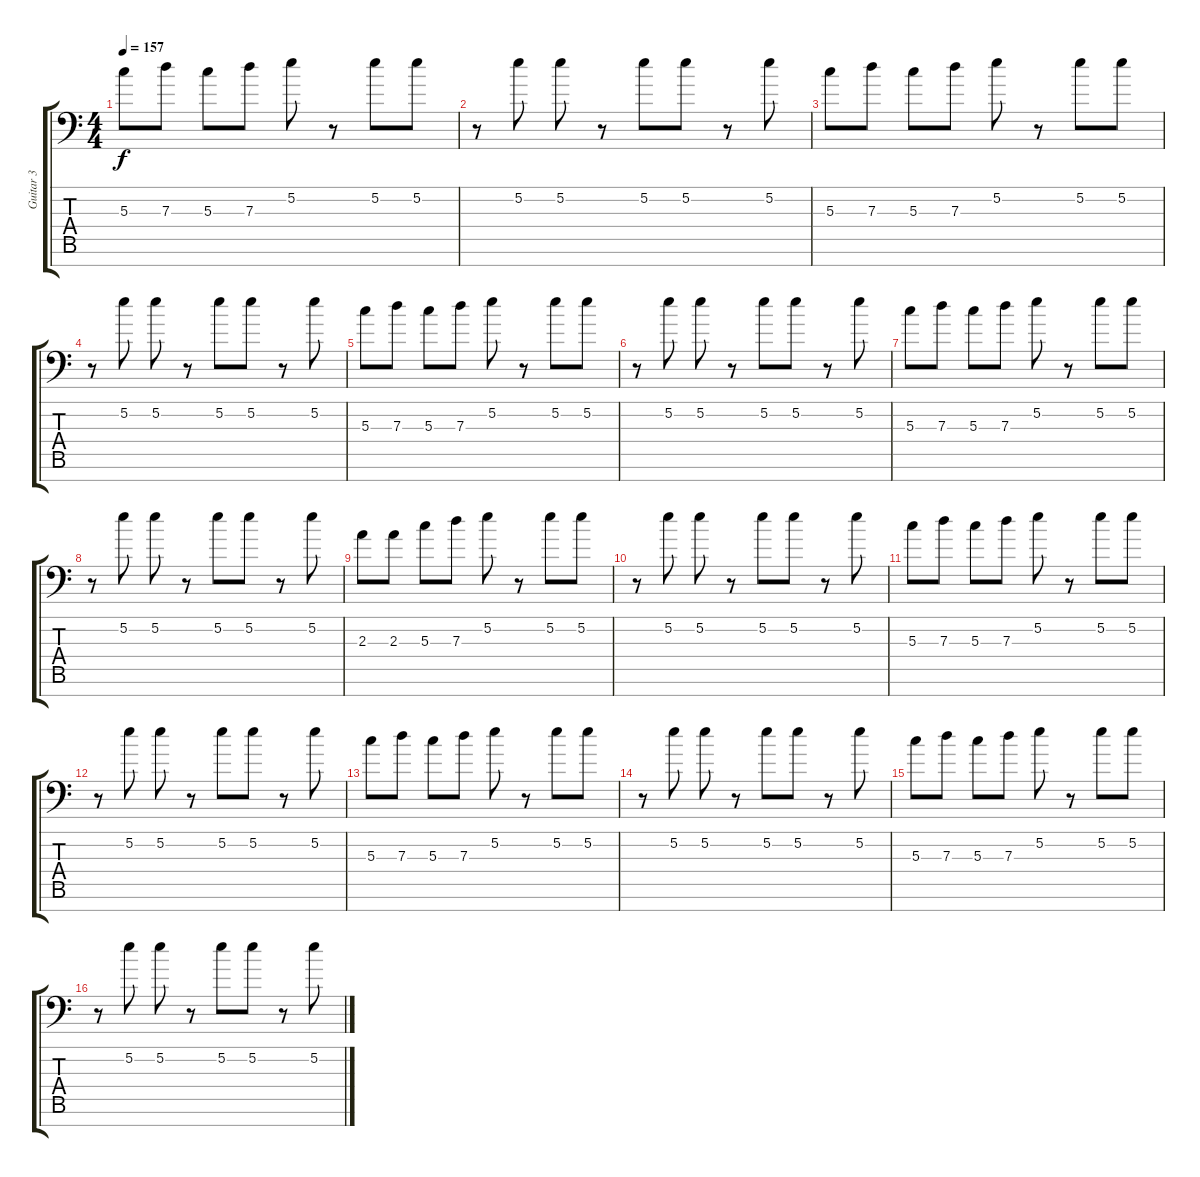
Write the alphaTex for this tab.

\track ("Guitar 3" "Guitar 3") {instrument electricguitarjazz}
\staff {score tabs}
\tuning (E4 B3 G3 D3 A2 E2 A1) {hide}
\ts (4 4)
\tempo 157
\clef f4
\ks c
5.3.8{dy f volume 8 instrument distortionguitar} 7.3.8 5.3.8 7.3.8 5.2.8 r.8 5.2.8 5.2.8 |
r.8 5.2.8 5.2.8 r.8 5.2.8 5.2.8 r.8 5.2.8 |
5.3.8 7.3.8 5.3.8 7.3.8 5.2.8 r.8 5.2.8 5.2.8 |
r.8 5.2.8 5.2.8 r.8 5.2.8 5.2.8 r.8 5.2.8 |
5.3.8 7.3.8 5.3.8 7.3.8 5.2.8 r.8 5.2.8 5.2.8 |
r.8 5.2.8 5.2.8 r.8 5.2.8 5.2.8 r.8 5.2.8 |
5.3.8 7.3.8 5.3.8 7.3.8 5.2.8 r.8 5.2.8 5.2.8 |
r.8 5.2.8 5.2.8 r.8 5.2.8 5.2.8 r.8 5.2.8 |
2.3.8{volume 9 instrument distortionguitar} 2.3.8 5.3.8 7.3.8 5.2.8 r.8 5.2.8 5.2.8 |
r.8 5.2.8 5.2.8 r.8 5.2.8 5.2.8 r.8 5.2.8 |
5.3.8 7.3.8 5.3.8 7.3.8 5.2.8 r.8 5.2.8 5.2.8 |
r.8 5.2.8 5.2.8 r.8 5.2.8 5.2.8 r.8 5.2.8 |
5.3.8 7.3.8 5.3.8 7.3.8 5.2.8 r.8 5.2.8 5.2.8 |
r.8 5.2.8 5.2.8 r.8 5.2.8 5.2.8 r.8 5.2.8 |
5.3.8 7.3.8 5.3.8 7.3.8 5.2.8 r.8 5.2.8 5.2.8 |
r.8 5.2.8 5.2.8 r.8 5.2.8 5.2.8 r.8 5.2.8
